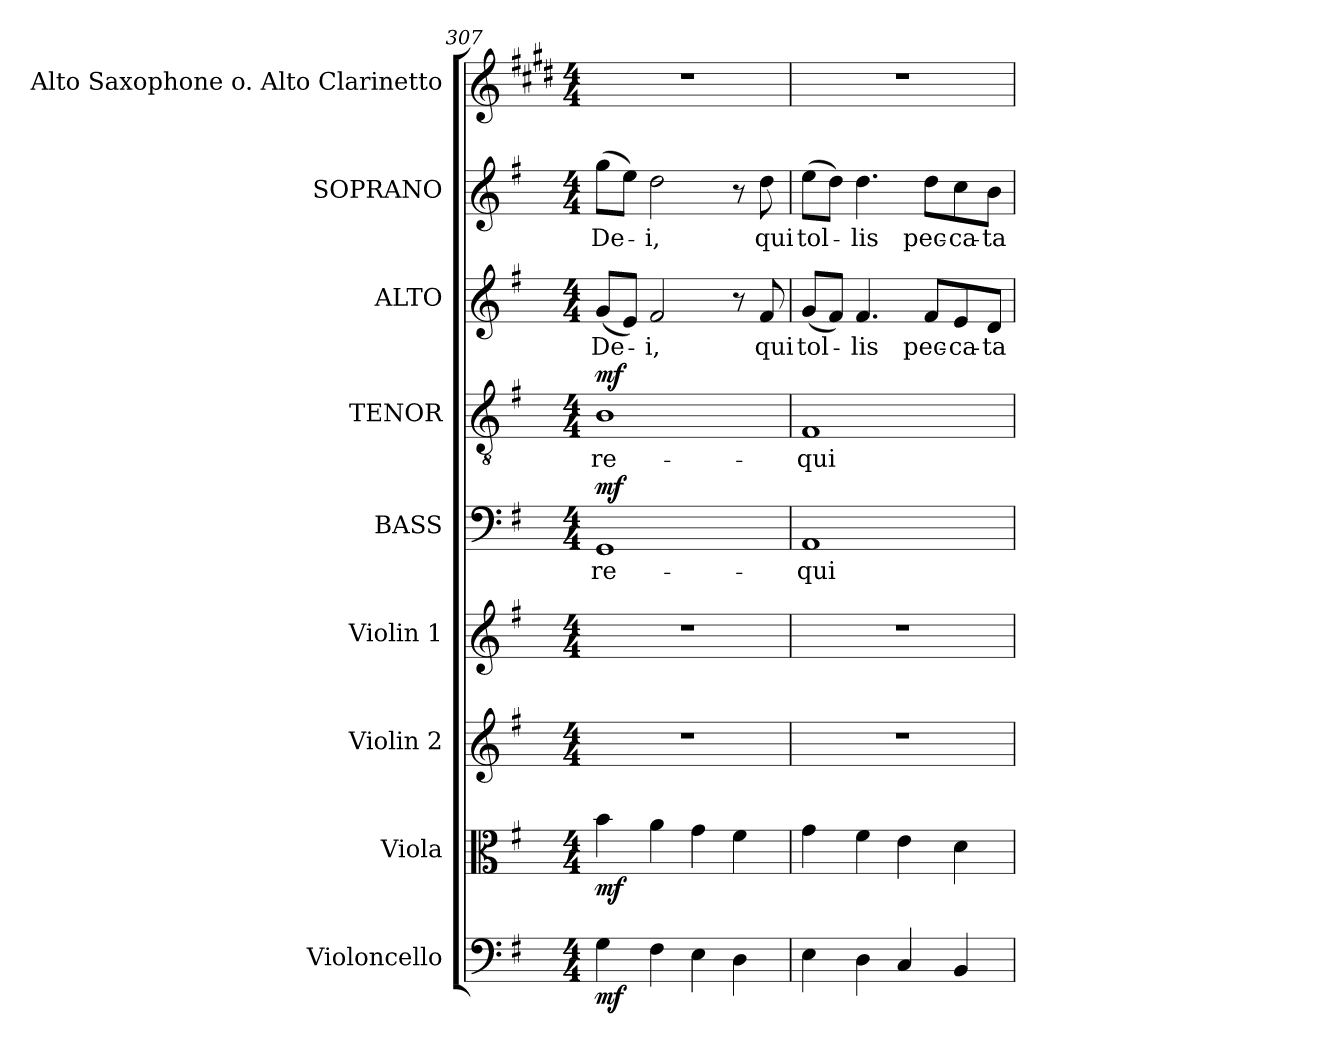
**kern	**dynam	**kern	**dynam	**kern	**kern	**kern	**text	**dynam	**kern	**text	**dynam	**kern	**text	**kern	**text	**kern
*part9	*part9	*part8	*part8	*part7	*part6	*part5	*part5	*part5	*part4	*part4	*part4	*part3	*part3	*part2	*part2	*part1
*staff9	*staff9	*staff8	*staff8	*staff7	*staff6	*staff5	*staff5	*staff5	*staff4	*staff4	*staff4	*staff3	*staff3	*staff2	*staff2	*staff1
*I"Violoncello	*	*I"Viola	*	*I"Violin 2	*I"Violin 1	*I"BASS	*	*	*I"TENOR	*	*	*I"ALTO	*	*I"SOPRANO	*	*I"Alto Saxophone o. Alto Clarinetto
*I'Vc.	*	*I'Vla.	*	*I'Vln. 2	*I'Vln. 1	*I'B.	*	*	*I'T.	*	*	*I'A.	*	*I'S.	*	*I'Alto Sax. o. Alto Clar.
!!LO:LB:g=z
*clefF4	*	*clefC3	*	*clefG2	*clefG2	*clefF4	*	*	*clefGv2	*	*	*clefG2	*	*clefG2	*	*clefG2
*	*	*	*	*	*	*	*	*	*ITrd7c12	*	*	*	*	*	*	*ITrd5c9
*k[f#]	*	*k[f#]	*	*k[f#]	*k[f#]	*k[f#]	*	*	*k[f#]	*	*	*k[f#]	*	*k[f#]	*	*k[f#]
*G:	*	*G:	*	*G:	*G:	*G:	*	*	*G:	*	*	*G:	*	*G:	*	*G:
*M4/4	*	*M4/4	*	*M4/4	*M4/4	*M4/4	*	*	*M4/4	*	*	*M4/4	*	*M4/4	*	*M4/4
=307	=307	=307	=307	=307	=307	=307	=307	=307	=307	=307	=307	=307	=307	=307	=307	=307
!	!	!	!	!	!	!	!LO:LY:b:color=#000000	!	!	!	!	!	!	!	!	!
!	!	!	!	!	!	!	!	!	!	!LO:LY:b:color=#000000	!	!	!	!	!	!
!	!	!	!	!	!	!	!	!	!	!	!	!	!LO:LY:b:color=#000000	!	!	!
!	!	!	!	!	!	!	!	!	!	!	!	!	!	!	!LO:LY:b:color=#000000	!
4Gi\	mf	4bi\	mf	1r	1r	1GGi	re-	mf	1BBi	re-	mf	(8gi/L	De-	(8ggi\L	De-	1r
.	.	.	.	.	.	.	.	.	.	.	.	8ei/J)	.	8eei\J)	.	.
!	!	!	!	!	!	!	!	!	!	!	!	!	!LO:LY:b:color=#000000	!	!	!
!	!	!	!	!	!	!	!	!	!	!	!	!	!	!	!LO:LY:b:color=#000000	!
4F#i\	.	4ai\	.	.	.	.	.	.	.	.	.	2f#i/	-i,	2ddi\	-i,	.
4Ei\	.	4gi\	.	.	.	.	.	.	.	.	.	.	.	.	.	.
4Di\	.	4f#i\	.	.	.	.	.	.	.	.	.	8r	.	8r	.	.
!	!	!	!	!	!	!	!	!	!	!	!	!	!LO:LY:b:color=#000000	!	!	!
!	!	!	!	!	!	!	!	!	!	!	!	!	!	!	!LO:LY:b:color=#000000	!
.	.	.	.	.	.	.	.	.	.	.	.	8f#i/	qui	8ddi\	qui	.
=308	=308	=308	=308	=308	=308	=308	=308	=308	=308	=308	=308	=308	=308	=308	=308	=308
!	!	!	!	!	!	!	!LO:LY:b:color=#000000	!	!	!	!	!	!	!	!	!
!	!	!	!	!	!	!	!	!	!	!LO:LY:b:color=#000000	!	!	!	!	!	!
!	!	!	!	!	!	!	!	!	!	!	!	!	!LO:LY:b:color=#000000	!	!	!
!	!	!	!	!	!	!	!	!	!	!	!	!	!	!	!LO:LY:b:color=#000000	!
4Ei\	.	4gi\	.	1r	1r	1AAi	-qui-	.	1FF#i	-qui-	.	(8gi/L	tol-	(8eei\L	tol-	1r
.	.	.	.	.	.	.	.	.	.	.	.	8f#i/J)	.	8ddi\J)	.	.
!	!	!	!	!	!	!	!	!	!	!	!	!	!LO:LY:b:color=#000000	!	!	!
!	!	!	!	!	!	!	!	!	!	!	!	!	!	!	!LO:LY:b:color=#000000	!
4Di\	.	4f#i\	.	.	.	.	.	.	.	.	.	4.f#i/	-lis	4.ddi\	-lis	.
4Ci/	.	4ei\	.	.	.	.	.	.	.	.	.	.	.	.	.	.
!	!	!	!	!	!	!	!	!	!	!	!	!	!LO:LY:b:color=#000000	!	!	!
!	!	!	!	!	!	!	!	!	!	!	!	!	!	!	!LO:LY:b:color=#000000	!
.	.	.	.	.	.	.	.	.	.	.	.	8f#i/L	pec-	8ddi\L	pec-	.
!	!	!	!	!	!	!	!	!	!	!	!	!	!LO:LY:b:color=#000000	!	!	!
!	!	!	!	!	!	!	!	!	!	!	!	!	!	!	!LO:LY:b:color=#000000	!
4BBi/	.	4di\	.	.	.	.	.	.	.	.	.	8ei/	-ca-	8cci\	-ca-	.
!	!	!	!	!	!	!	!	!	!	!	!	!	!LO:LY:b:color=#000000	!	!	!
!	!	!	!	!	!	!	!	!	!	!	!	!	!	!	!LO:LY:b:color=#000000	!
.	.	.	.	.	.	.	.	.	.	.	.	8di/J	-ta	8bi\J	-ta	.
=	=	=	=	=	=	=	=	=	=	=	=	=	=	=	=	=
*-	*-	*-	*-	*-	*-	*-	*-	*-	*-	*-	*-	*-	*-	*-	*-	*-
